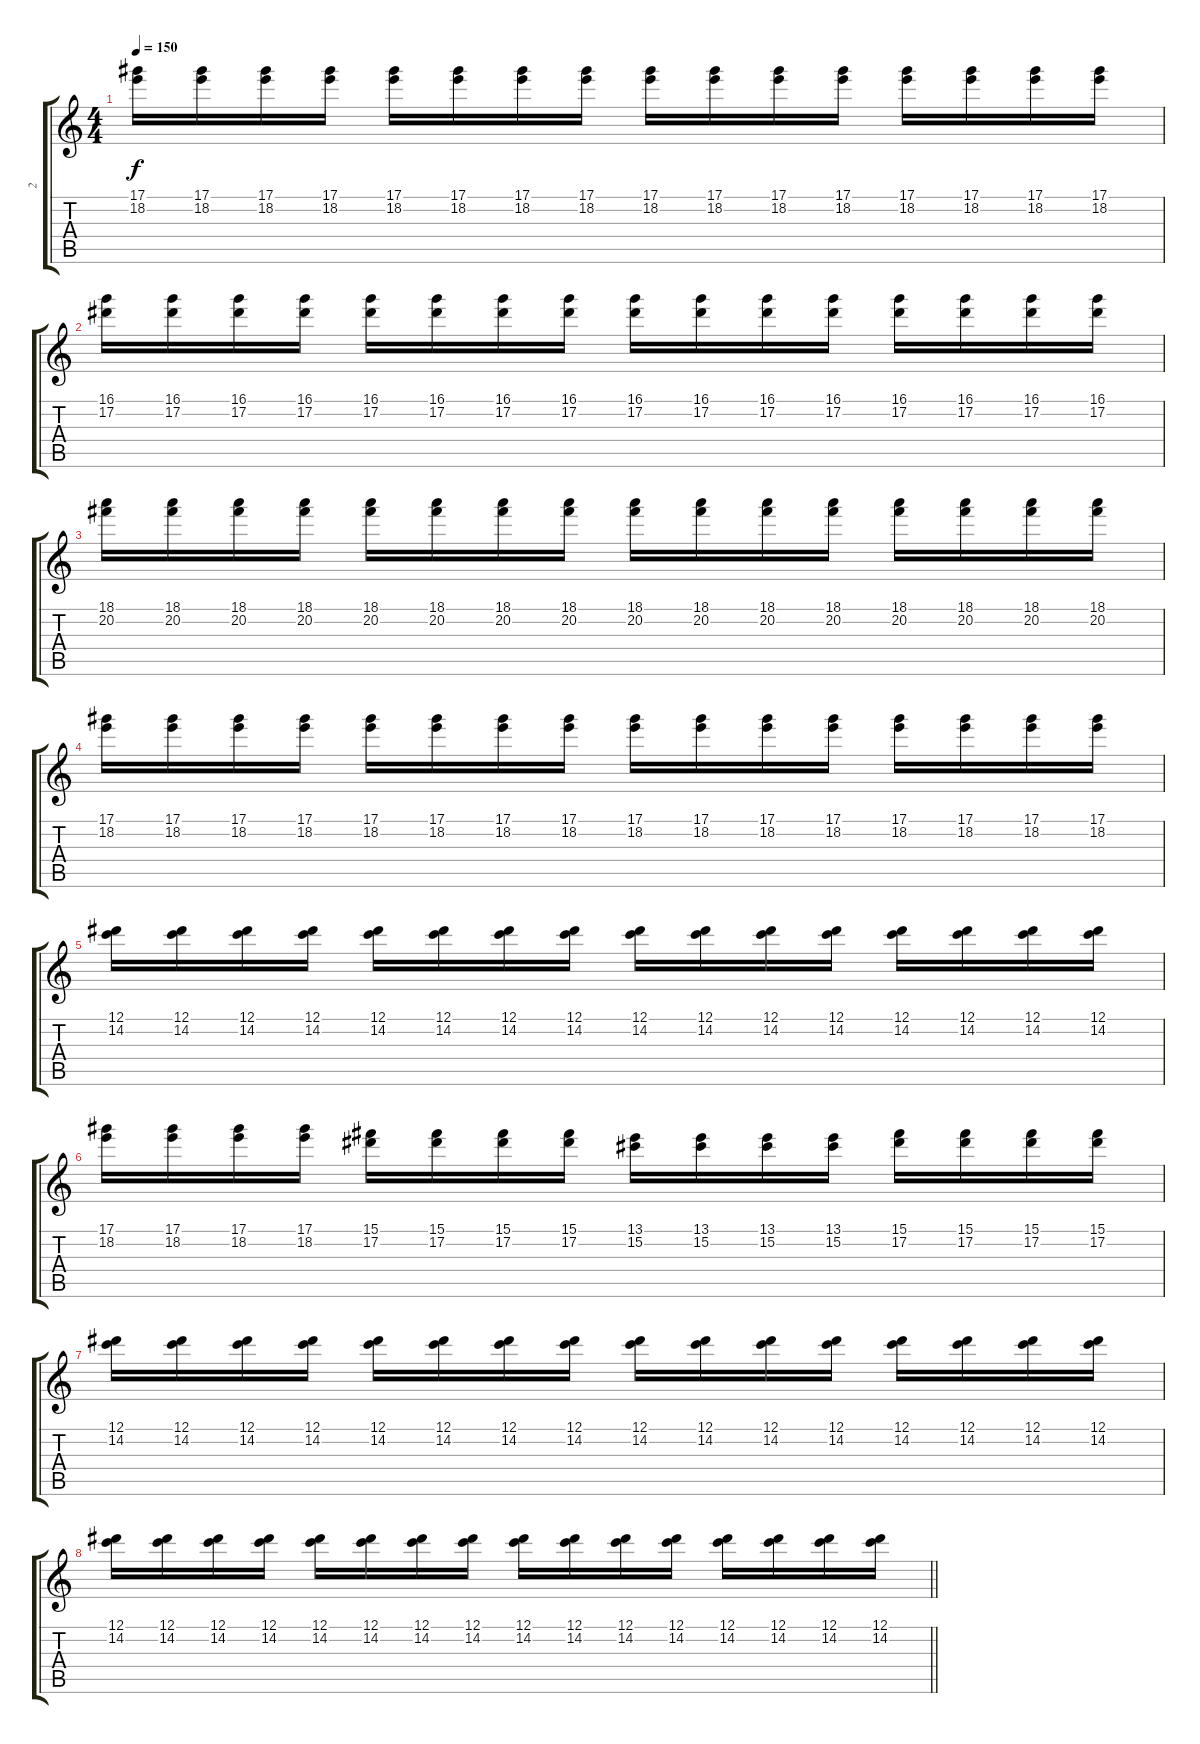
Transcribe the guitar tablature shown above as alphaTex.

\track ("2" "2") {instrument electricguitarjazz}
\staff {score tabs}
\tuning (Eb4 Bb3 Gb3 Db3 Ab2 Db2) {hide}
\ts (4 4)
\tempo 150
\clef g2
\ks c
(17.1 18.2).16{dy f} (17.1 18.2).16 (17.1 18.2).16 (17.1 18.2).16 (17.1 18.2).16 (17.1 18.2).16 (17.1 18.2).16 (17.1 18.2).16 (17.1 18.2).16 (17.1 18.2).16 (17.1 18.2).16 (17.1 18.2).16 (17.1 18.2).16 (17.1 18.2).16 (17.1 18.2).16 (17.1 18.2).16 |
(16.1 17.2).16 (16.1 17.2).16 (16.1 17.2).16 (16.1 17.2).16 (16.1 17.2).16 (16.1 17.2).16 (16.1 17.2).16 (16.1 17.2).16 (16.1 17.2).16 (16.1 17.2).16 (16.1 17.2).16 (16.1 17.2).16 (16.1 17.2).16 (16.1 17.2).16 (16.1 17.2).16 (16.1 17.2).16 |
(18.1 20.2).16 (18.1 20.2).16 (18.1 20.2).16 (18.1 20.2).16 (18.1 20.2).16 (18.1 20.2).16 (18.1 20.2).16 (18.1 20.2).16 (18.1 20.2).16 (18.1 20.2).16 (18.1 20.2).16 (18.1 20.2).16 (18.1 20.2).16 (18.1 20.2).16 (18.1 20.2).16 (18.1 20.2).16 |
(17.1 18.2).16 (17.1 18.2).16 (17.1 18.2).16 (17.1 18.2).16 (17.1 18.2).16 (17.1 18.2).16 (17.1 18.2).16 (17.1 18.2).16 (17.1 18.2).16 (17.1 18.2).16 (17.1 18.2).16 (17.1 18.2).16 (17.1 18.2).16 (17.1 18.2).16 (17.1 18.2).16 (17.1 18.2).16 |
(12.1 14.2).16 (12.1 14.2).16 (12.1 14.2).16 (12.1 14.2).16 (12.1 14.2).16 (12.1 14.2).16 (12.1 14.2).16 (12.1 14.2).16 (12.1 14.2).16 (12.1 14.2).16 (12.1 14.2).16 (12.1 14.2).16 (12.1 14.2).16 (12.1 14.2).16 (12.1 14.2).16 (12.1 14.2).16 |
(17.1 18.2).16 (17.1 18.2).16 (17.1 18.2).16 (17.1 18.2).16 (15.1 17.2).16 (15.1 17.2).16 (15.1 17.2).16 (15.1 17.2).16 (13.1 15.2).16 (13.1 15.2).16 (13.1 15.2).16 (13.1 15.2).16 (15.1 17.2).16 (15.1 17.2).16 (15.1 17.2).16 (15.1 17.2).16 |
(12.1 14.2).16 (12.1 14.2).16 (12.1 14.2).16 (12.1 14.2).16 (12.1 14.2).16 (12.1 14.2).16 (12.1 14.2).16 (12.1 14.2).16 (12.1 14.2).16 (12.1 14.2).16 (12.1 14.2).16 (12.1 14.2).16 (12.1 14.2).16 (12.1 14.2).16 (12.1 14.2).16 (12.1 14.2).16 |
\barLineRight lightlight
(12.1 14.2).16 (12.1 14.2).16 (12.1 14.2).16 (12.1 14.2).16 (12.1 14.2).16 (12.1 14.2).16 (12.1 14.2).16 (12.1 14.2).16 (12.1 14.2).16 (12.1 14.2).16 (12.1 14.2).16 (12.1 14.2).16 (12.1 14.2).16 (12.1 14.2).16 (12.1 14.2).16 (12.1 14.2).16
